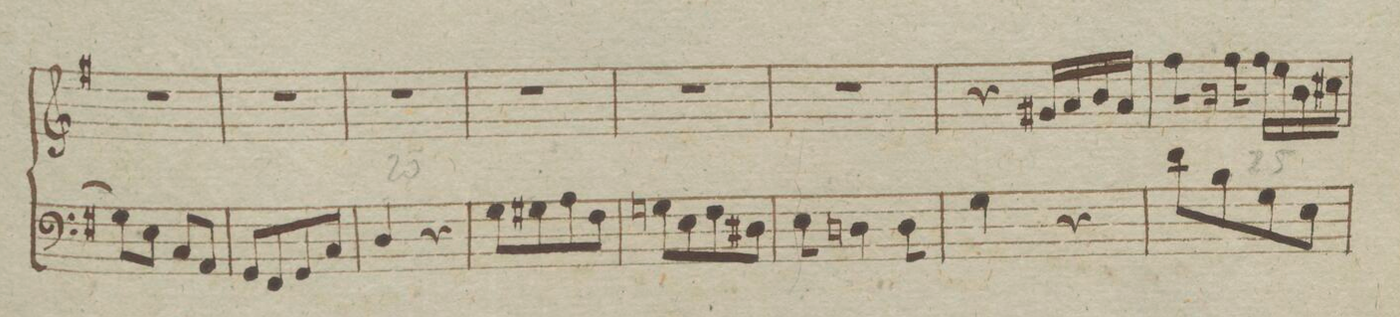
**kern
*I"Organo.
*clefF4
*k[f#]
*met(c)
*M2/4
8G\L]
8E\J
8C/L
8AA/J
=96
8GG/L
8FF#/
8GG/
8C/J
=97
4D/
4r
=98
8G\L
8G#X\
8A\
8F#\J
=99
8Gn\L
8E\
8F#\
8D#X\J
=100
8E\
4Dn\
8D\
=101
4G\
4r
=102
8d\L
8B\
8G\
8E\J
=103
*-
